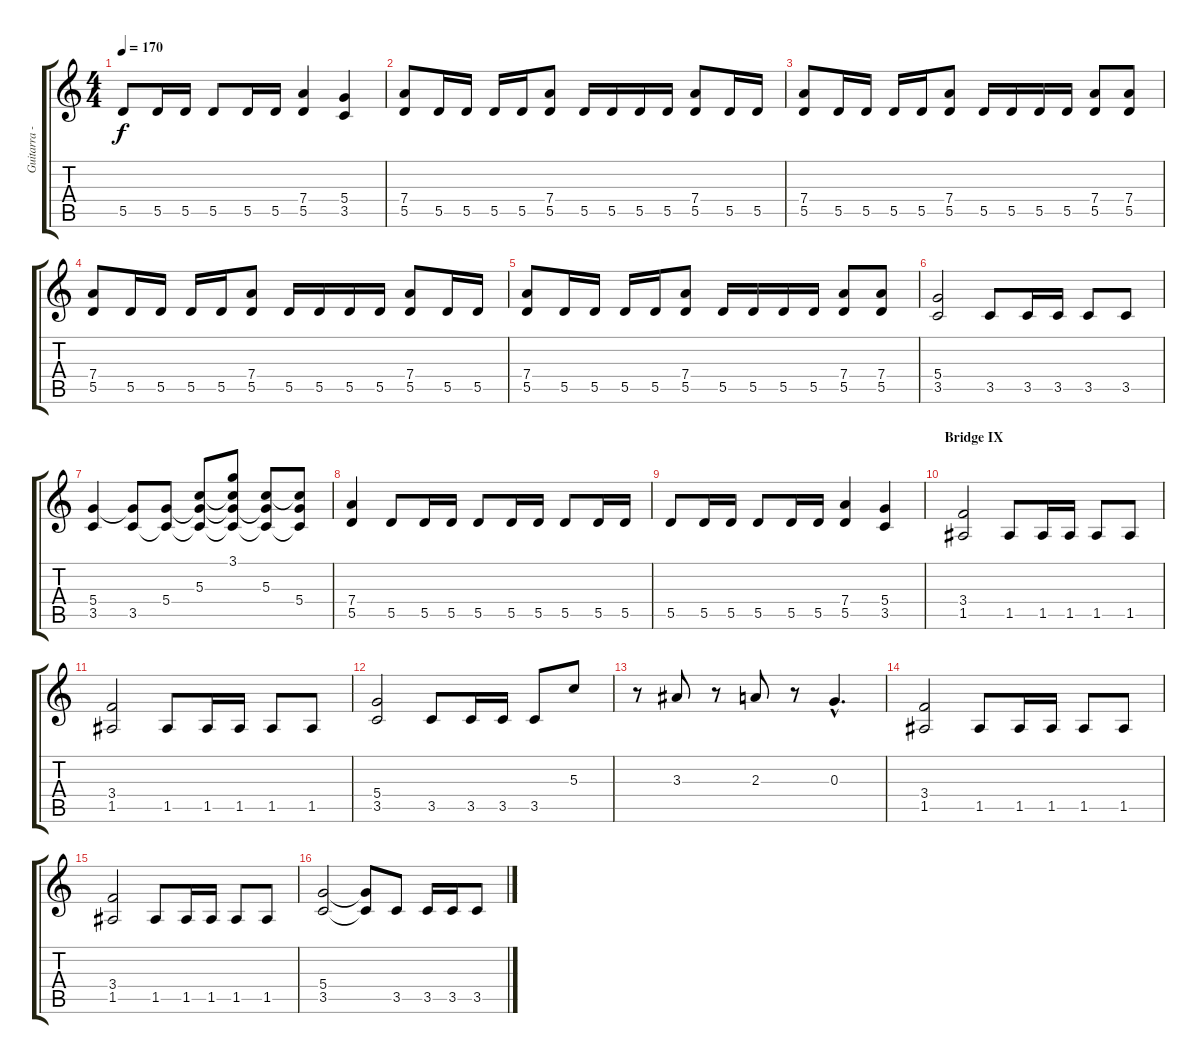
\track ("Guitarra - Guitar" "Guitarra -") {instrument distortionguitar}
\staff {score tabs}
\tuning (E4 B3 G3 D3 A2 E2) {hide}
\ts (4 4)
\tempo 170
\clef g2
\ks c
5.5.8{dy f} 5.5.16 5.5.16 5.5.8 5.5.16 5.5.16 (7.4 5.5).4 (5.4 3.5).4 |
(7.4 5.5).8 5.5.16 5.5.16 5.5.16 5.5.16 (7.4 5.5).8 5.5.16 5.5.16 5.5.16 5.5.16 (7.4 5.5).8 5.5.16 5.5.16 |
(7.4 5.5).8 5.5.16 5.5.16 5.5.16 5.5.16 (7.4 5.5).8 5.5.16 5.5.16 5.5.16 5.5.16 (7.4 5.5).8 (7.4 5.5).8 |
(7.4 5.5).8 5.5.16 5.5.16 5.5.16 5.5.16 (7.4 5.5).8 5.5.16 5.5.16 5.5.16 5.5.16 (7.4 5.5).8 5.5.16 5.5.16 |
(7.4 5.5).8 5.5.16 5.5.16 5.5.16 5.5.16 (7.4 5.5).8 5.5.16 5.5.16 5.5.16 5.5.16 (7.4 5.5).8 (7.4 5.5).8 |
(5.4 3.5).2 3.5.8 3.5.16 3.5.16 3.5.8 3.5.8 |
(5.4 3.5).4 (5.4{t} 3.5).8 (5.4 3.5{t}).8 (5.3 5.4{t} 3.5{t}).8 (3.1 5.3{t} 5.4{t} 3.5{t}).8 (5.3 5.4{t} 3.5{t}).8 (5.3{t} 5.4 3.5{t}).8 |
(7.4 5.5).4 5.5.8 5.5.16 5.5.16 5.5.8 5.5.16 5.5.16 5.5.8 5.5.16 5.5.16 |
5.5.8 5.5.16 5.5.16 5.5.8 5.5.16 5.5.16 (7.4 5.5).4 (5.4 3.5).4 |
\section ("" "Bridge IX")
(3.4 1.5).2 1.5.8 1.5.16 1.5.16 1.5.8 1.5.8 |
(3.4 1.5).2 1.5.8 1.5.16 1.5.16 1.5.8 1.5.8 |
(5.4 3.5).2 3.5.8 3.5.16 3.5.16 3.5.8 5.3.8 |
r.8 3.3.8 r.8 2.3.8 r.8 0.3{hac}.4{d} |
(3.4 1.5).2 1.5.8 1.5.16 1.5.16 1.5.8 1.5.8 |
(3.4 1.5).2 1.5.8 1.5.16 1.5.16 1.5.8 1.5.8 |
(5.4 3.5).2 (5.4{t} 3.5{t}).8 3.5.8 3.5.16 3.5.16 3.5.8
